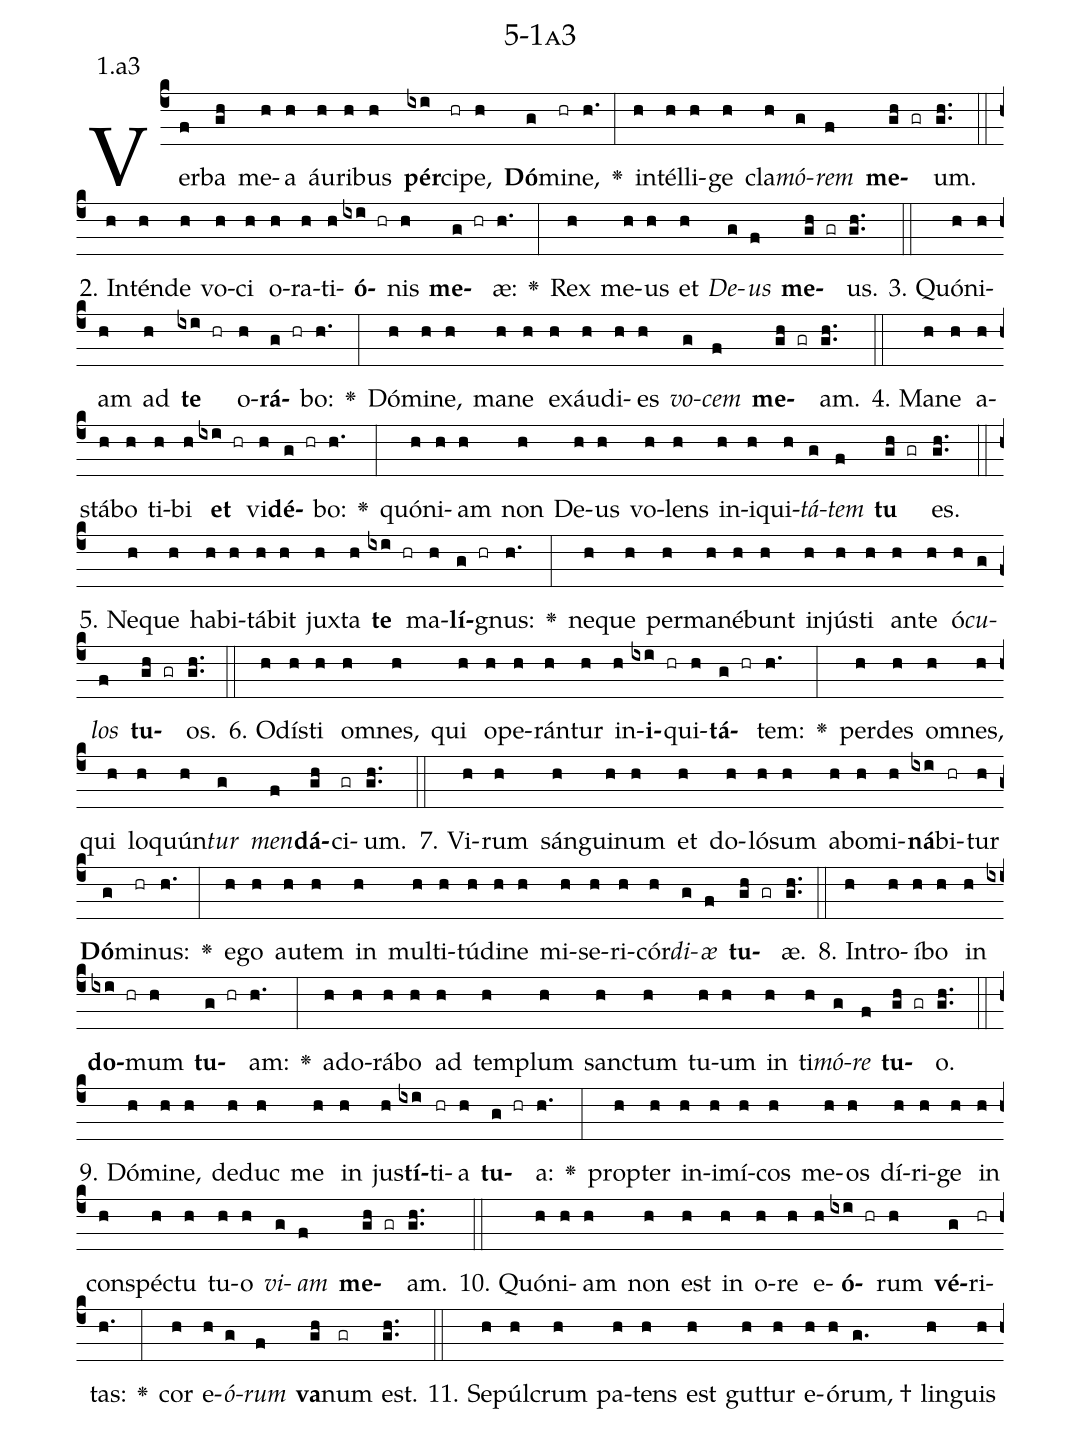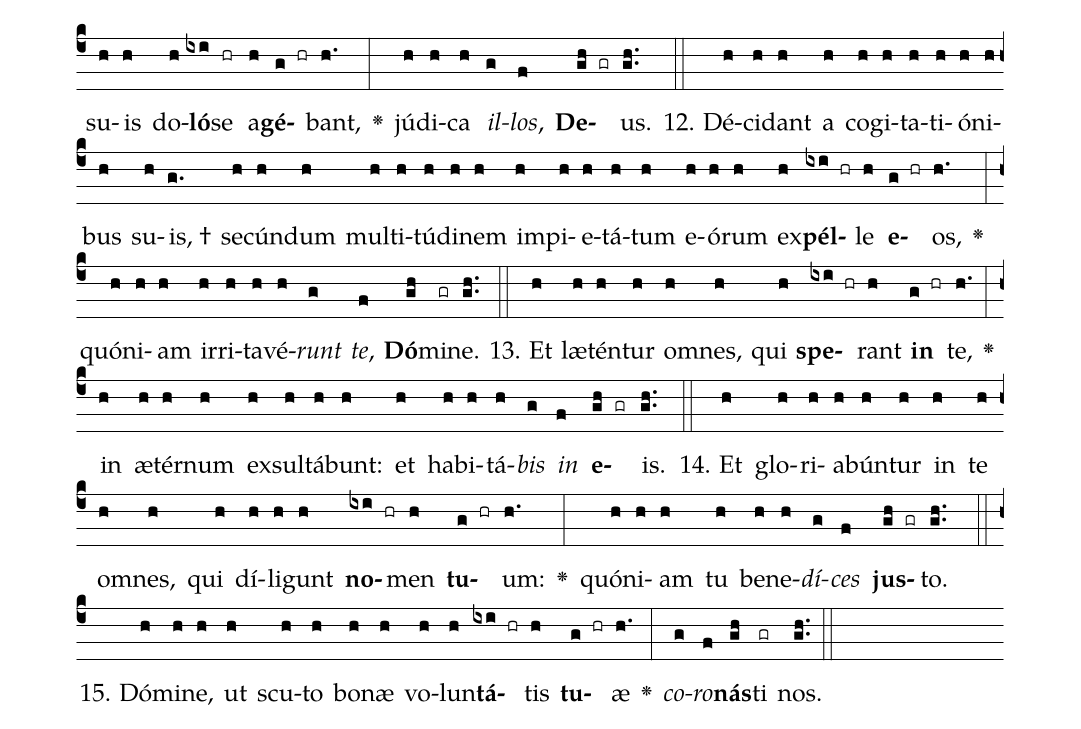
name: 5-1a3;
annotation: 1.a3;
%%
(c4)Ver(f)ba(gh) me(h)a(h) áu(h)ri(h)bus(h) <b>pér</b>(ixi)ci(hr)pe,(h) <b>Dó</b>(g)mi(hr)ne,(h.) <v>\greheightstar</v>(:) in(h)tél(h)li(h)ge(h) cla(h)<i>mó</i>(g)<i>rem</i>(f) <b>me</b>(gh gr)um.(gh..) (::)
2. In(h)tén(h)de(h) vo(h)ci(h) o(h)ra(h)ti(h)<b>ó</b>(ixi hr)nis(h) <b>me</b>(g hr)æ:(h.) <v>\greheightstar</v>(:) Rex(h) me(h)us(h) et(h) <i>De</i>(g)<i>us</i>(f) <b>me</b>(gh gr)us.(gh..) (::)
3. Quón(h)i(h)am(h) ad(h) <b>te</b>(ixi hr) o(h)<b>rá</b>(g hr)bo:(h.) <v>\greheightstar</v>(:) Dó(h)mi(h)ne,(h) ma(h)ne(h) ex(h)áu(h)di(h)es(h) <i>vo</i>(g)<i>cem</i>(f) <b>me</b>(gh gr)am.(gh..) (::)
4. Ma(h)ne(h) a(h)stá(h)bo(h) ti(h)bi(h) <b>et</b>(ixi hr) vi(h)<b>dé</b>(g hr)bo:(h.) <v>\greheightstar</v>(:) quón(h)i(h)am(h) non(h) De(h)us(h) vo(h)lens(h) in(h)i(h)qui(h)<i>tá</i>(g)<i>tem</i>(f) <b>tu</b>(gh gr) es.(gh..) (::)
5. Ne(h)que(h) ha(h)bi(h)tá(h)bit(h) jux(h)ta(h) <b>te</b>(ixi hr) ma(h)<b>lí</b>(g hr)gnus:(h.) <v>\greheightstar</v>(:) ne(h)que(h) per(h)ma(h)né(h)bunt(h) in(h)jús(h)ti(h) an(h)te(h) ó(h)<i>cu</i>(g)<i>los</i>(f) <b>tu</b>(gh gr)os.(gh..) (::)
6. O(h)dís(h)ti(h) om(h)nes,(h) qui(h) o(h)pe(h)rán(h)tur(h) in(h)<b>i</b>(ixi hr)qui(h)<b>tá</b>(g hr)tem:(h.) <v>\greheightstar</v>(:) per(h)des(h) om(h)nes,(h) qui(h) lo(h)quún(h)<i>tur</i>(g) <i>men</i>(f)<b>dá</b>(gh)ci(gr)um.(gh..) (::)
7. Vi(h)rum(h) sán(h)gui(h)num(h) et(h) do(h)ló(h)sum(h) ab(h)o(h)mi(h)<b>ná</b>(ixi)bi(hr)tur(h) <b>Dó</b>(g)mi(hr)nus:(h.) <v>\greheightstar</v>(:) e(h)go(h) au(h)tem(h) in(h) mul(h)ti(h)tú(h)di(h)ne(h) mi(h)se(h)ri(h)cór(h)<i>di</i>(g)<i>æ</i>(f) <b>tu</b>(gh gr)æ.(gh..) (::)
8. In(h)tro(h)í(h)bo(h) in(h) <b>do</b>(ixi hr)mum(h) <b>tu</b>(g hr)am:(h.) <v>\greheightstar</v>(:) ad(h)o(h)rá(h)bo(h) ad(h) tem(h)plum(h) sanc(h)tum(h) tu(h)um(h) in(h) ti(h)<i>mó</i>(g)<i>re</i>(f) <b>tu</b>(gh gr)o.(gh..) (::)
9. Dó(h)mi(h)ne,(h) de(h)duc(h) me(h) in(h) jus(h)<b>tí</b>(ixi)ti(hr)a(h) <b>tu</b>(g hr)a:(h.) <v>\greheightstar</v>(:) prop(h)ter(h) in(h)i(h)mí(h)cos(h) me(h)os(h) dí(h)ri(h)ge(h) in(h) con(h)spéc(h)tu(h) tu(h)o(h) <i>vi</i>(g)<i>am</i>(f) <b>me</b>(gh gr)am.(gh..) (::)
10. Quón(h)i(h)am(h) non(h) est(h) in(h) o(h)re(h) e(h)<b>ó</b>(ixi hr)rum(h) <b>vé</b>(g)ri(hr)tas:(h.) <v>\greheightstar</v>(:) cor(h) e(h)<i>ó</i>(g)<i>rum</i>(f) <b>va</b>(gh)num(gr) est.(gh..) (::)
11. Se(h)púl(h)crum(h) pa(h)tens(h) est(h) gut(h)tur(h) e(h)ó(h)rum, †(g.) lin(h)guis(h) su(h)is(h) do(h)<b>ló</b>(ixi)se(hr) a(h)<b>gé</b>(g hr)bant,(h.) <v>\greheightstar</v>(:) jú(h)di(h)ca(h) <i>il</i>(g)<i>los</i>,(f) <b>De</b>(gh gr)us.(gh..) (::)
12. Dé(h)ci(h)dant(h) a(h) co(h)gi(h)ta(h)ti(h)ó(h)ni(h)bus(h) su(h)is, †(g.) se(h)cún(h)dum(h) mul(h)ti(h)tú(h)di(h)nem(h) im(h)pi(h)e(h)tá(h)tum(h) e(h)ó(h)rum(h) ex(h)<b>pél</b>(ixi hr)le(h) <b>e</b>(g hr)os,(h.) <v>\greheightstar</v>(:) quón(h)i(h)am(h) ir(h)ri(h)ta(h)vé(h)<i>runt</i>(g) <i>te</i>,(f) <b>Dó</b>(gh)mi(gr)ne.(gh..) (::)
13. Et(h) læ(h)tén(h)tur(h) om(h)nes,(h) qui(h) <b>spe</b>(ixi hr)rant(h) <b>in</b>(g hr) te,(h.) <v>\greheightstar</v>(:) in(h) æ(h)tér(h)num(h) ex(h)sul(h)tá(h)bunt:(h) et(h) ha(h)bi(h)tá(h)<i>bis</i>(g) <i>in</i>(f) <b>e</b>(gh gr)is.(gh..) (::)
14. Et(h) glo(h)ri(h)a(h)bún(h)tur(h) in(h) te(h) om(h)nes,(h) qui(h) dí(h)li(h)gunt(h) <b>no</b>(ixi hr)men(h) <b>tu</b>(g hr)um:(h.) <v>\greheightstar</v>(:) quón(h)i(h)am(h) tu(h) be(h)ne(h)<i>dí</i>(g)<i>ces</i>(f) <b>jus</b>(gh gr)to.(gh..) (::)
15. Dó(h)mi(h)ne,(h) ut(h) scu(h)to(h) bo(h)næ(h) vo(h)lun(h)<b>tá</b>(ixi hr)tis(h) <b>tu</b>(g hr)æ(h.) <v>\greheightstar</v>(:) <i>co</i>(g)<i>ro</i>(f)<b>nás</b>(gh)ti(gr) nos.(gh..) (::)
